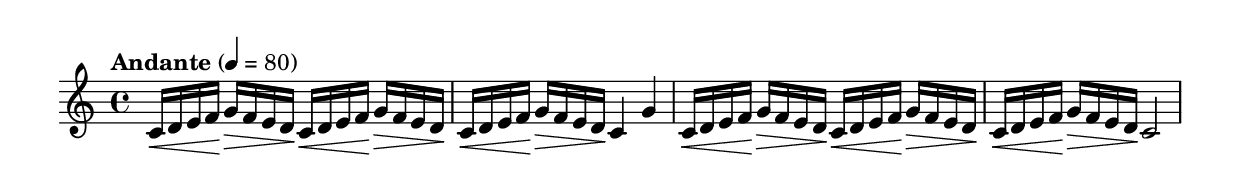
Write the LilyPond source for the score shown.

\version "2.18.2"

melody = {
    \relative c' {
    \clef treble
    \time 4/4
    \tempo "Andante" 4 = 80
    
    c16\< d16 e16 f16\! g16\> f16 e16 d16\!
    c16\< d16 e16 f16\! g16\> f16 e16 d16\!
    c16\< d16 e16 f16\! g16\> f16 e16 d16\!
    c4 g'4
    c,16\< d16 e16 f16\! g16\> f16 e16 d16\!
    c16\< d16 e16 f16\! g16\> f16 e16 d16\!
    c16\< d16 e16 f16\! g16\> f16 e16 d16\!
    c2

    }
}

% Export melody to pdf and midi files

\score{
    \melody
    \layout {
        \context {
        \Score
        \omit BarNumber }
    indent = #0 }
    \midi {}
    }